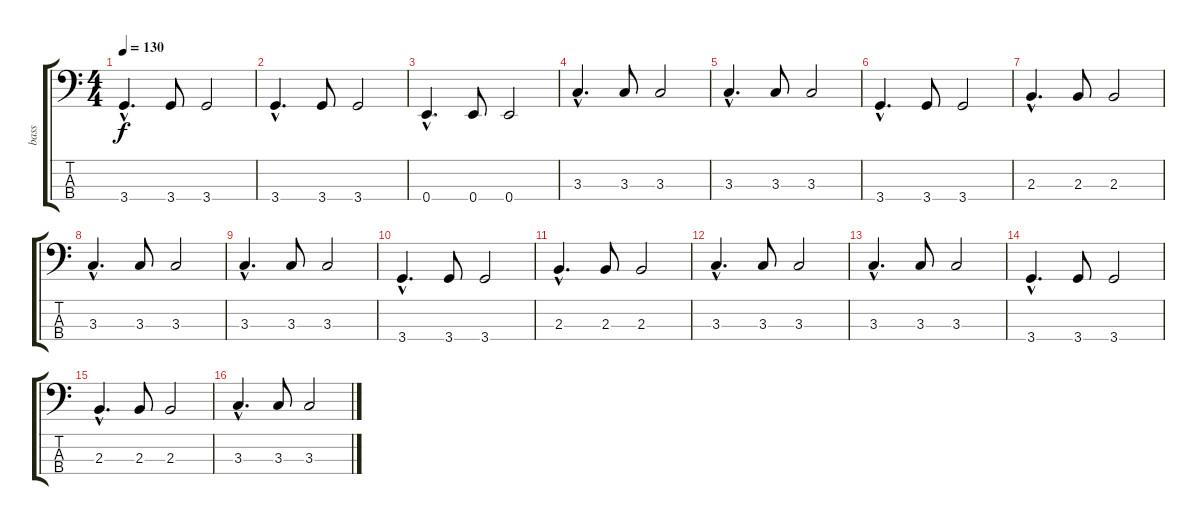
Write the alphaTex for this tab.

\track ("bass" "bass") {instrument electricbassfinger}
\staff {score tabs}
\tuning (G2 D2 A1 E1) {hide}
\ts (4 4)
\tempo 130
\clef f4
\ks c
3.4{hac}.4{d dy f} 3.4.8 3.4.2 |
3.4{hac}.4{d} 3.4.8 3.4.2 |
0.4{hac}.4{d} 0.4.8 0.4.2 |
3.3{hac}.4{d} 3.3.8 3.3.2 |
3.3{hac}.4{d} 3.3.8 3.3.2 |
3.4{hac}.4{d} 3.4.8 3.4.2 |
2.3{hac}.4{d} 2.3.8 2.3.2 |
3.3{hac}.4{d} 3.3.8 3.3.2 |
3.3{hac}.4{d} 3.3.8 3.3.2 |
3.4{hac}.4{d} 3.4.8 3.4.2 |
2.3{hac}.4{d} 2.3.8 2.3.2 |
3.3{hac}.4{d} 3.3.8 3.3.2 |
3.3{hac}.4{d} 3.3.8 3.3.2 |
3.4{hac}.4{d} 3.4.8 3.4.2 |
2.3{hac}.4{d} 2.3.8 2.3.2 |
3.3{hac}.4{d} 3.3.8 3.3.2
